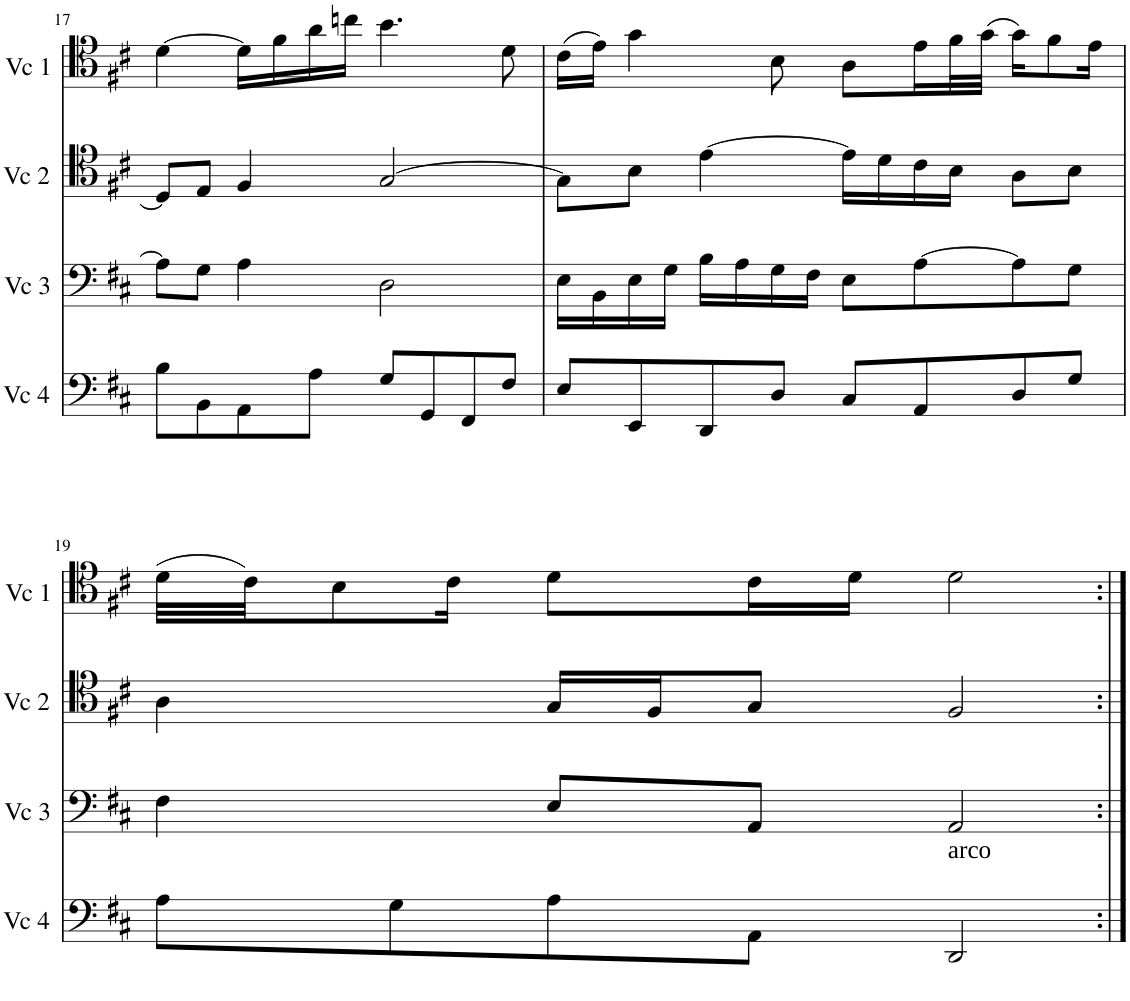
**kern	**kern	**kern	**kern
*part4	*part3	*part2	*part1
*staff4	*staff3	*staff2	*staff1
*I"Cello 4	*I"Cello 3	*I"Cello 2	*I"Cello 1
!!LO:PB:g=z
*clefF4	*clefF4	*clefC4	*clefC4
*k[f#c#]	*k[f#c#]	*k[f#c#]	*k[f#c#]
*M4/4	*M4/4	*M4/4	*M4/4
=17	=17	=17	=17
8B\L	8A\L]	8D/L]	[4d\
8BB\	8G\J	8E/J	.
8AA\	4A\	4F#/	16d\LL]
.	.	.	16f#\
8A\J	.	.	16a\
.	.	.	16ccn\JJ
8G/L	2D\	[2G/	4.b\
8GG/	.	.	.
8FF#/	.	.	.
8F#/J	.	.	8d\
=18	=18	=18	=18
8E/L	16E\LL	8G\L]	(16c#\LL
.	16BB\	.	16e\JJ)
8EE/	16E\	8B\J	4g\
.	16G\JJ	.	.
8DD/	16B\LL	[4e\	.
.	16A\	.	.
8D/J	16G\	.	8B\
.	16F#\JJ	.	.
8C#/L	8E\L	16e\LL]	8A\L
.	.	16d\	.
8AA/	[8A\	16c#\	16e\L
.	.	16B\JJ	32f#\L
.	.	.	(32g\JJJ
8D/	8A\]	8A\L	16g\KL)
.	.	.	8f#\
8G/J	8G\J	8B\J	.
.	.	.	16e\Jk
!!LO:LB:g=z
=19	=19	=19	=19
8A\L	4F#\	4A\	(32d\LLL
.	.	.	32c#\JJ)
.	.	.	8B\
8G\	.	.	.
.	.	.	16c#\Jk
8A\	8E/L	16G/LL	8d\L
.	.	16F#/J	.
8AA\J	8AA/J	8G/J	16c#\L
.	.	.	16d\JJ
!LO:TX:a:t=arco	!	!	!
2DD/	2AA/	2F#/	2d\
=:|!	=:|!	=:|!	=:|!
*-	*-	*-	*-
